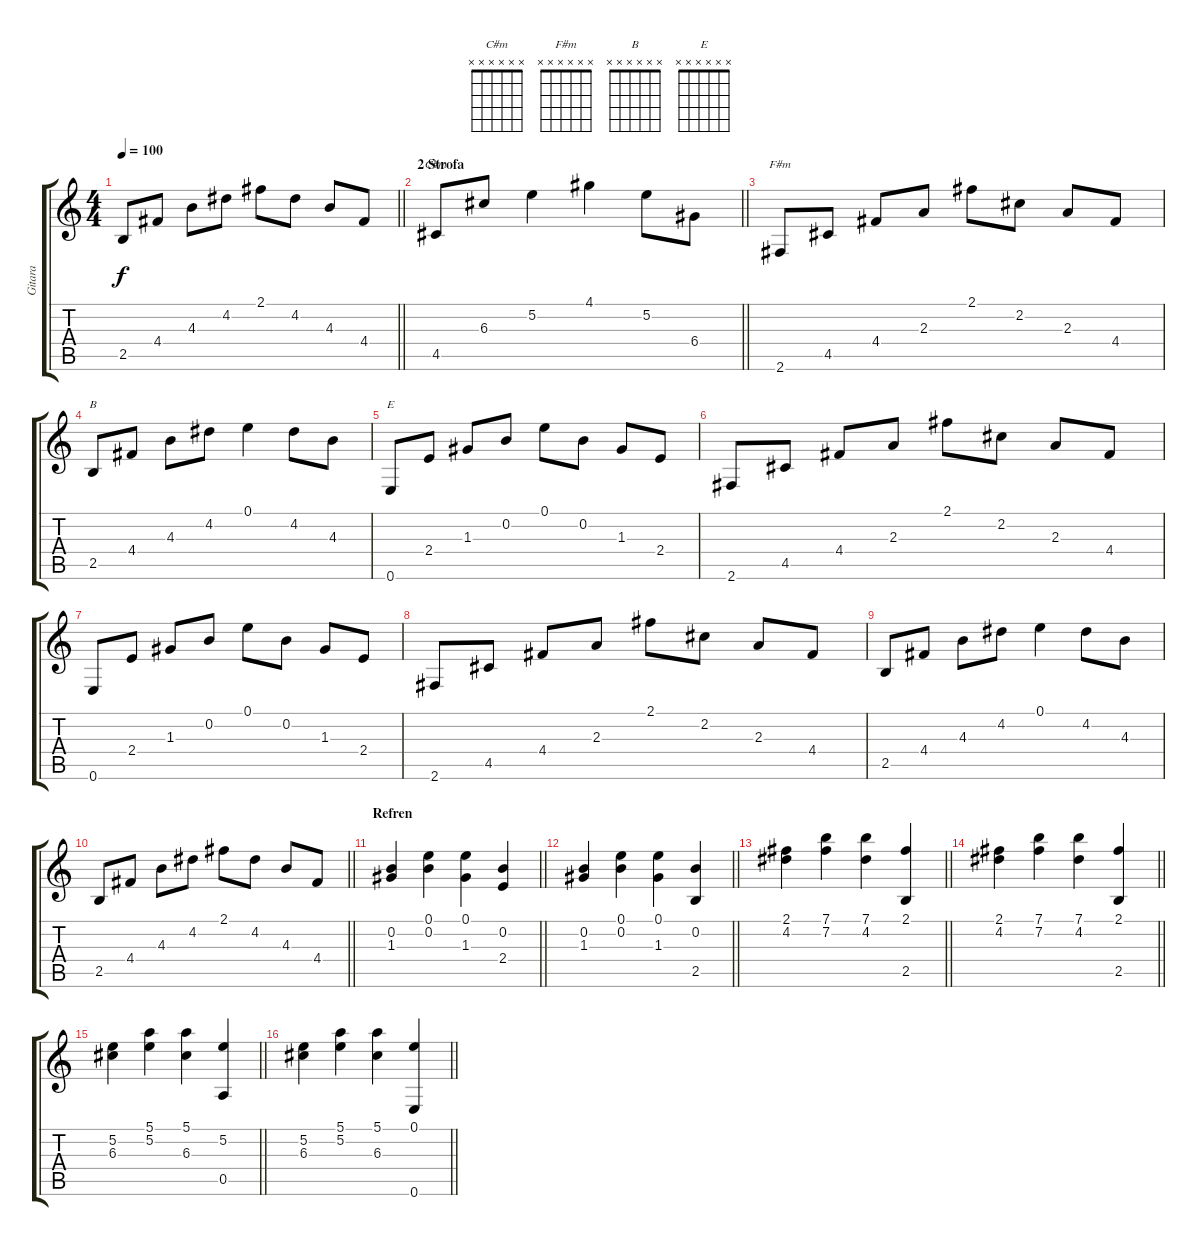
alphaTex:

\track ("Gitara" "Gitara") {instrument acousticguitarnylon}
\staff {score tabs}
\tuning (E4 B3 G3 D3 A2 E2) {hide}
\chord ("C#m" x x x x x x)
\chord ("F#m" x x x x x x)
\chord ("B" x x x x x x)
\chord ("E" x x x x x x)
\ts (4 4)
\tempo 100
\clef g2
\barLineRight lightlight
\ks c
2.5.8{dy f} 4.4.8 4.3.8 4.2.8 2.1.8 4.2.8 4.3.8 4.4.8 |
\section ("" "2 Strofa")
\barLineRight lightlight
4.5.8{ch "C#m"} 6.3.8 5.2.4 4.1.4 5.2.8 6.4.8 |
2.6.8{ch "F#m"} 4.5.8 4.4.8 2.3.8 2.1.8 2.2.8 2.3.8 4.4.8 |
2.5.8{ch "B"} 4.4.8 4.3.8 4.2.8 0.1.4 4.2.8 4.3.8 |
0.6.8{ch "E"} 2.4.8 1.3.8 0.2.8 0.1.8 0.2.8 1.3.8 2.4.8 |
2.6.8 4.5.8 4.4.8 2.3.8 2.1.8 2.2.8 2.3.8 4.4.8 |
0.6.8 2.4.8 1.3.8 0.2.8 0.1.8 0.2.8 1.3.8 2.4.8 |
2.6.8 4.5.8 4.4.8 2.3.8 2.1.8 2.2.8 2.3.8 4.4.8 |
2.5.8 4.4.8 4.3.8 4.2.8 0.1.4 4.2.8 4.3.8 |
\barLineRight lightlight
2.5.8 4.4.8 4.3.8 4.2.8 2.1.8 4.2.8 4.3.8 4.4.8 |
\section ("" "Refren")
\barLineRight lightlight
(0.2 1.3).4 (0.1 0.2).4 (0.1 1.3).4 (0.2 2.4).4 |
\barLineRight lightlight
(0.2 1.3).4 (0.1 0.2).4 (0.1 1.3).4 (0.2 2.5).4 |
\barLineRight lightlight
(2.1 4.2).4 (7.1 7.2).4 (7.1 4.2).4 (2.1 2.5).4 |
\barLineRight lightlight
(2.1 4.2).4 (7.1 7.2).4 (7.1 4.2).4 (2.1 2.5).4 |
\barLineRight lightlight
(5.2 6.3).4 (5.1 5.2).4 (5.1 6.3).4 (5.2 0.5).4 |
\barLineRight lightlight
(5.2 6.3).4 (5.1 5.2).4 (5.1 6.3).4 (0.1 0.6).4
